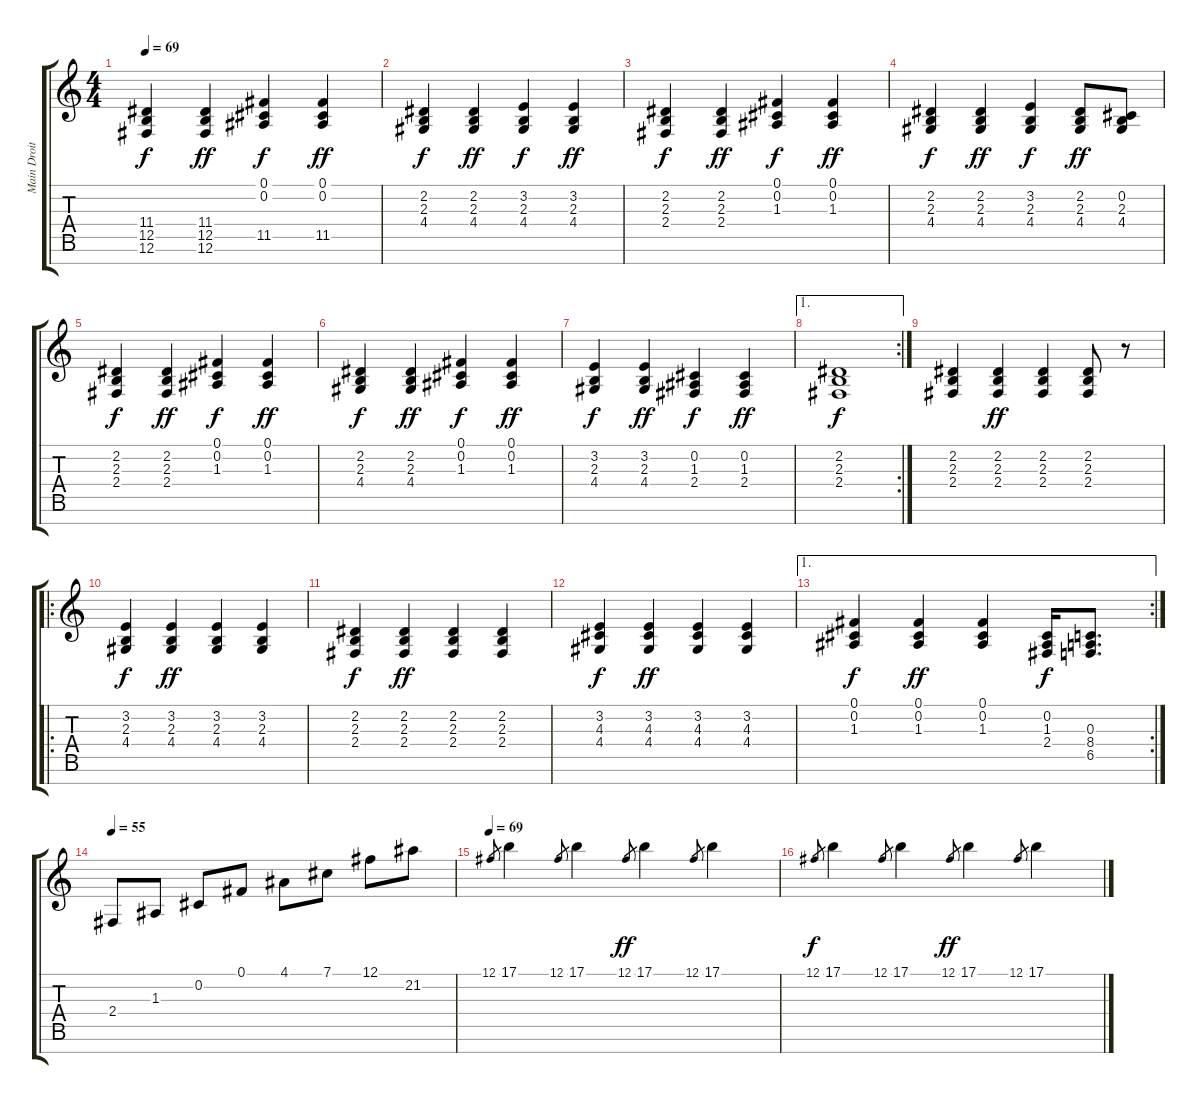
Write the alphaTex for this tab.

\track ("Main Droite" "Main Droit") {instrument acousticgrandpiano}
\staff {score tabs}
\tuning (Gb4 Db4 A3 E3 B2 Gb2 Db2) {hide}
\ts (4 4)
\tempo 69
\clef g2
\ks c
(11.4 12.5 12.6).4{dy f} (11.4 12.5 12.6).4{dy ff} (0.1 0.2 11.5).4{dy f} (0.1 0.2 11.5).4{dy ff} |
(2.2 2.3 4.4).4{dy f} (2.2 2.3 4.4).4{dy ff} (3.2 2.3 4.4).4{dy f} (3.2 2.3 4.4).4{dy ff} |
(2.2 2.3 2.4).4{dy f} (2.2 2.3 2.4).4{dy ff} (0.1 0.2 1.3).4{dy f} (0.1 0.2 1.3).4{dy ff} |
(2.2 2.3 4.4).4{dy f} (2.2 2.3 4.4).4{dy ff} (3.2 2.3 4.4).4{dy f} (2.2 2.3 4.4).8{dy ff} (0.2 2.3 4.4).8 |
(2.2 2.3 2.4).4{dy f} (2.2 2.3 2.4).4{dy ff} (0.1 0.2 1.3).4{dy f} (0.1 0.2 1.3).4{dy ff} |
(2.2 2.3 4.4).4{dy f} (2.2 2.3 4.4).4{dy ff} (0.1 0.2 1.3).4{dy f} (0.1 0.2 1.3).4{dy ff} |
(3.2 2.3 4.4).4{dy f} (3.2 2.3 4.4).4{dy ff} (0.2 1.3 2.4).4{dy f} (0.2 1.3 2.4).4{dy ff} |
\ae 1
\rc 2
(2.2 2.3 2.4).1{dy f} |
(2.2 2.3 2.4).4 (2.2 2.3 2.4).4{dy ff} (2.2 2.3 2.4).4 (2.2 2.3 2.4).8 r.8 |
\ro
(3.2 2.3 4.4).4{dy f} (3.2 2.3 4.4).4{dy ff} (3.2 2.3 4.4).4 (3.2 2.3 4.4).4 |
(2.2 2.3 2.4).4{dy f} (2.2 2.3 2.4).4{dy ff} (2.2 2.3 2.4).4 (2.2 2.3 2.4).4 |
(3.2 4.3 4.4).4{dy f} (3.2 4.3 4.4).4{dy ff} (3.2 4.3 4.4).4 (3.2 4.3 4.4).4 |
\ae 1
\rc 2
(0.1 0.2 1.3).4{dy f} (0.1 0.2 1.3).4{dy ff} (0.1 0.2 1.3).4 (0.2 1.3 2.4).16{dy f} (0.3 8.4 6.5).8{d} |
\tempo 55
2.4.8 1.3.8 0.2.8 0.1.8 4.1.8 7.1.8 12.1.8 21.2.8 |
\tempo 69
12.1.8{gr} 17.1.4 12.1.8{gr} 17.1.4 12.1.8{gr dy ff} 17.1.4 12.1.8{gr} 17.1.4 |
12.1.8{gr dy f} 17.1.4 12.1.8{gr} 17.1.4 12.1.8{gr dy ff} 17.1.4 12.1.8{gr} 17.1.4
